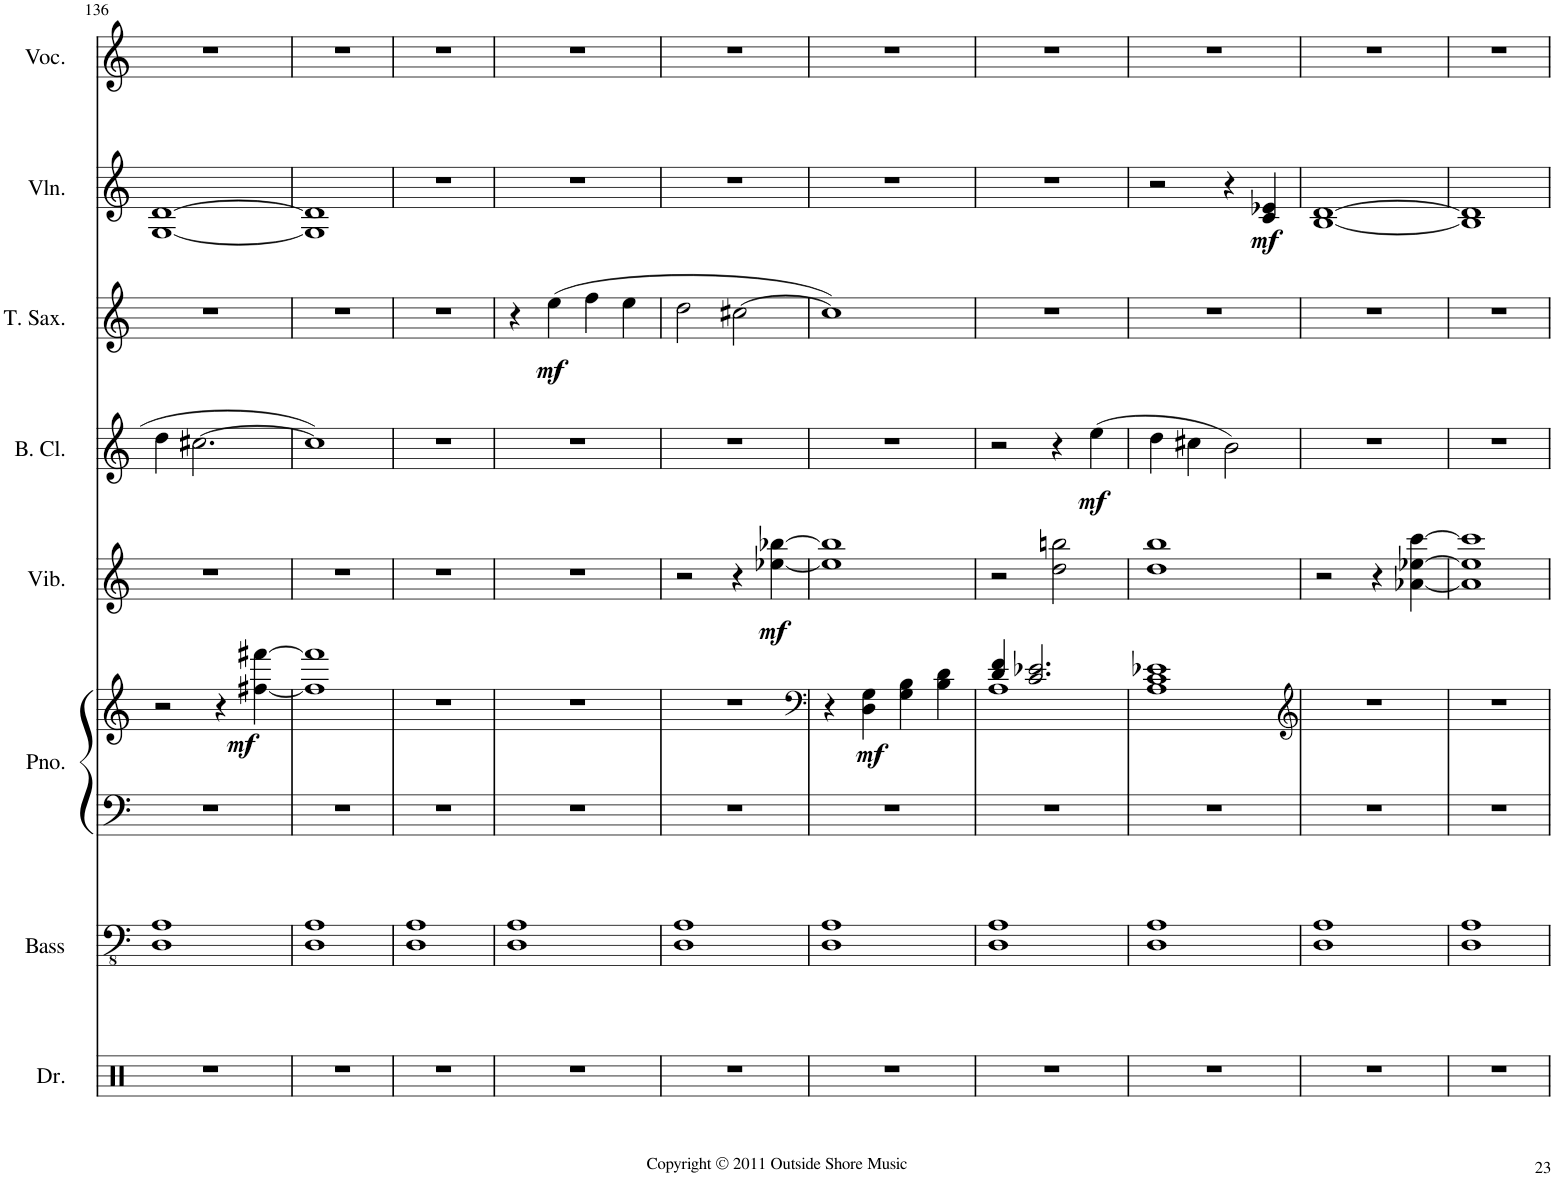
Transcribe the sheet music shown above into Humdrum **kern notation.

**kern	**kern	**kern	**kern	**dynam	**kern	**dynam	**kern	**dynam	**kern	**dynam	**kern	**dynam	**kern
*part8	*part7	*part6	*part6	*part6	*part5	*part5	*part4	*part4	*part3	*part3	*part2	*part2	*part1
*staff9	*staff8	*staff7	*staff6	*staff6/7	*staff5	*staff5	*staff4	*staff4	*staff3	*staff3	*staff2	*staff2	*staff1
*I"Drums	*I"Bass	*I"Piano	*	*	*I"Vibraphone	*	*I"Bass Clarinet	*	*I"Tenor Saxophone	*	*I"Violin	*	*I"Voice
*I'Dr.	*I'Bass	*I'Pno.	*	*	*I'Vib.	*	*I'B. Cl.	*	*I'T. Sax.	*	*I'Vln.	*	*I'Voc.
!!LO:PB:g=z
*clefX	*clefFv4	*clefF4	*clefG2	*	*clefG2	*	*clefG2	*	*clefG2	*	*clefG2	*	*clefG2
*	*Trd7c12	*	*	*	*	*	*Trd8c14	*	*Trd8c14	*	*	*	*
*k[]	*k[]	*k[]	*k[]	*	*k[]	*	*k[]	*	*k[]	*	*k[]	*	*k[]
*M4/4	*M4/4	*M4/4	*M4/4	*	*M4/4	*	*M4/4	*	*M4/4	*	*M4/4	*	*M4/4
=136	=136	=136	=136	=136	=136	=136	=136	=136	=136	=136	=136	=136	=136
1r	1DD 1AA	1r	2r	.	1r	.	4dd\	.	1r	.	[1G [1d	.	1r
.	.	.	.	.	.	.	[2.cc#X\	.	.	.	.	.	.
.	.	.	4r	.	.	.	.	.	.	.	.	.	.
!	!	!	!	!LO:DY:b	!	!	!	!	!	!	!	!	!
.	.	.	[4ff#X\ [4fff#X\	mf	.	.	.	.	.	.	.	.	.
=137	=137	=137	=137	=137	=137	=137	=137	=137	=137	=137	=137	=137	=137
1r	1DD 1AA	1r	1ff#] 1fff#]	.	1r	.	1cc#]	.	1r	.	1G] 1d]	.	1r
=138	=138	=138	=138	=138	=138	=138	=138	=138	=138	=138	=138	=138	=138
1r	1DD 1AA	1r	1r	.	1r	.	1r	.	1r	.	1r	.	1r
=139	=139	=139	=139	=139	=139	=139	=139	=139	=139	=139	=139	=139	=139
1r	1DD 1AA	1r	1r	.	1r	.	1r	.	4r	.	1r	.	1r
!	!	!	!	!	!	!	!	!	!	!LO:DY:b	!	!	!
.	.	.	.	.	.	.	.	.	(4ee\	mf	.	.	.
.	.	.	.	.	.	.	.	.	4ff\	.	.	.	.
.	.	.	.	.	.	.	.	.	4ee\	.	.	.	.
=140	=140	=140	=140	=140	=140	=140	=140	=140	=140	=140	=140	=140	=140
1r	1DD 1AA	1r	1r	.	2r	.	1r	.	2dd\	.	1r	.	1r
.	.	.	.	.	4r	.	.	.	[2cc#X\	.	.	.	.
!	!	!	!	!	!	!LO:DY:b	!	!	!	!	!	!	!
.	.	.	.	.	[4ee-X\ [4bb-X\	mf	.	.	.	.	.	.	.
=141	=141	=141	=141	=141	=141	=141	=141	=141	=141	=141	=141	=141	=141
*	*	*	*clefF4	*	*	*	*	*	*	*	*	*	*
!	!	!	!	!LO:DY:b	!	!	!	!	!	!	!	!	!
1r	1DD 1AA	1r	4r	mf	1ee-] 1bb-]	.	1r	.	1cc#])	.	1r	.	1r
.	.	.	4D\ 4G\	.	.	.	.	.	.	.	.	.	.
.	.	.	4G\ 4B\	.	.	.	.	.	.	.	.	.	.
.	.	.	4B\ 4d\	.	.	.	.	.	.	.	.	.	.
=142	=142	=142	=142	=142	=142	=142	=142	=142	=142	=142	=142	=142	=142
*	*	*	*^	*	*	*	*	*	*	*	*	*	*
1r	1DD 1AA	1r	4d/ 4f/	1A	.	2r	.	2r	.	1r	.	1r	.	1r
.	.	.	2.c/ 2.e-X/	.	.	.	.	.	.	.	.	.	.	.
.	.	.	.	.	.	2dd\ 2bbn\	.	4r	.	.	.	.	.	.
!	!	!	!	!	!	!	!	!	!LO:DY:b	!	!	!	!	!
.	.	.	.	.	.	.	.	(4ee\	mf	.	.	.	.	.
=143	=143	=143	=143	=143	=143	=143	=143	=143	=143	=143	=143	=143	=143	=143
1r	1DD 1AA	1r	1c 1e-X	1A	.	1dd 1bb	.	4dd\	.	1r	.	2r	.	1r
.	.	.	.	.	.	.	.	4cc#X\	.	.	.	.	.	.
.	.	.	.	.	.	.	.	2b\)	.	.	.	4r	.	.
!	!	!	!	!	!	!	!	!	!	!	!	!	!LO:DY:b	!
.	.	.	.	.	.	.	.	.	.	.	.	4c/ 4e-X/	mf	.
*	*	*	*v	*v	*	*	*	*	*	*	*	*	*	*
=144	=144	=144	=144	=144	=144	=144	=144	=144	=144	=144	=144	=144	=144
*	*	*	*clefG2	*	*	*	*	*	*	*	*	*	*
1r	1DD 1AA	1r	1r	.	2r	.	1r	.	1r	.	[1B [1d	.	1r
.	.	.	.	.	4r	.	.	.	.	.	.	.	.
.	.	.	.	.	[4a-X\ [4ee-X\ [4ccc\	.	.	.	.	.	.	.	.
=145	=145	=145	=145	=145	=145	=145	=145	=145	=145	=145	=145	=145	=145
1r	1DD 1AA	1r	1r	.	1a-] 1ee-] 1ccc]	.	1r	.	1r	.	1B] 1d]	.	1r
=	=	=	=	=	=	=	=	=	=	=	=	=	=
*-	*-	*-	*-	*-	*-	*-	*-	*-	*-	*-	*-	*-	*-
